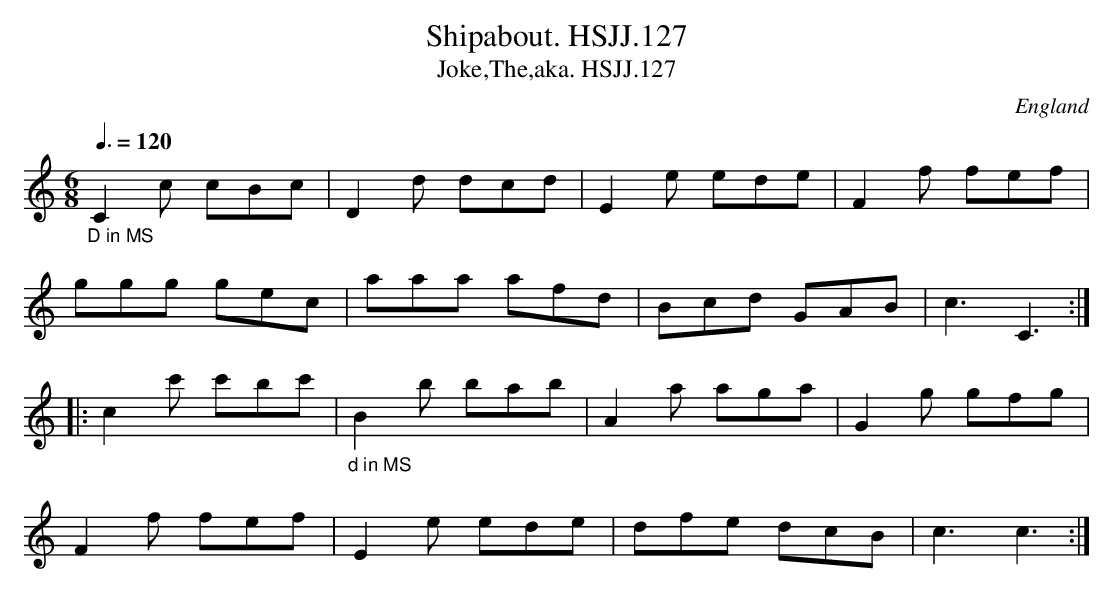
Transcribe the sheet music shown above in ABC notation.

X:1
T:Shipabout. HSJJ.127
T:Joke,The,aka. HSJJ.127
L:1/8
M:6/8
O:England
Q:3/8=120
K:C
"_D in MS"C2c cBc|D2d dcd|E2e ede|F2f fef|!
ggg gec|aaa afd|Bcd GAB|c3C3:|!
|:c2c' c'bc'|"_d in MS"B2b bab|A2a aga|G2g gfg|!
F2f fef|E2e ede|dfe dcB|c3c3:|
